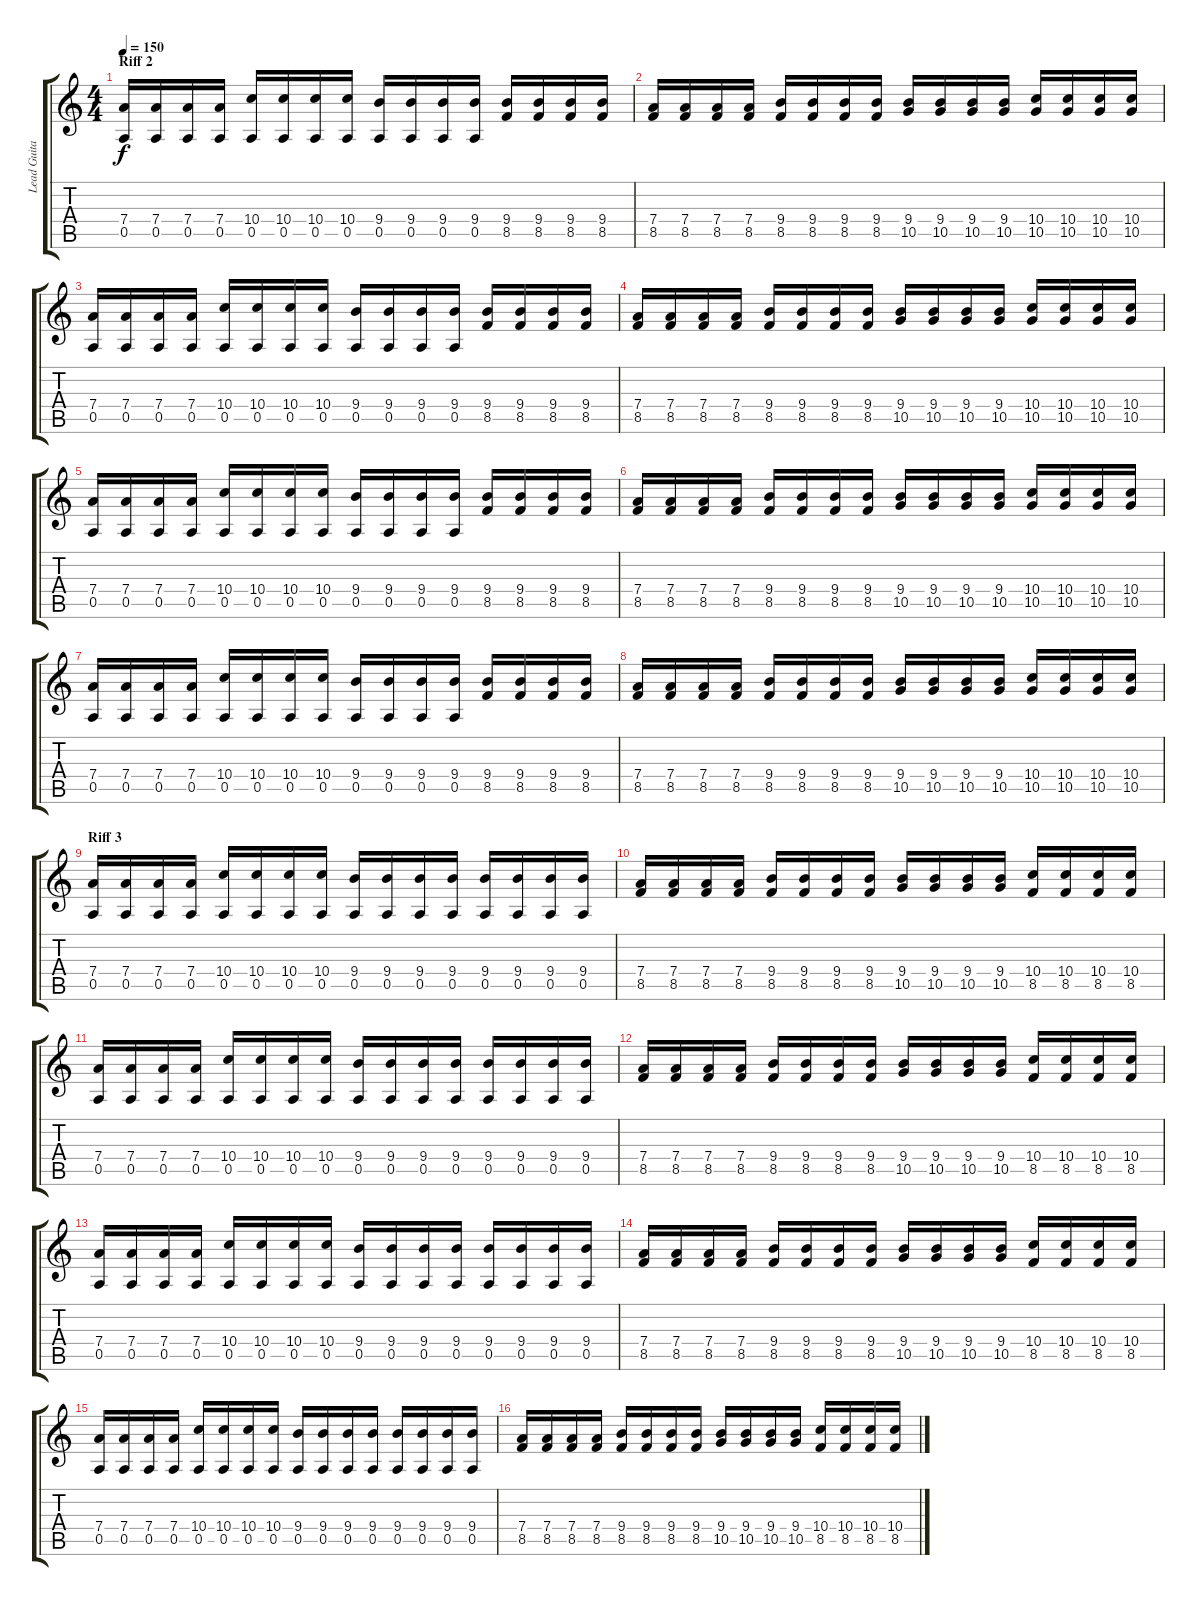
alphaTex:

\track ("Lead Guitar" "Lead Guita") {instrument overdrivenguitar}
\staff {score tabs}
\tuning (E4 B3 G3 D3 A2 E2) {hide}
\ts (4 4)
\section ("" "Riff 2")
\tempo 150
\clef g2
\ks c
(7.4 0.5).16{dy f} (7.4 0.5).16 (7.4 0.5).16 (7.4 0.5).16 (10.4 0.5).16 (10.4 0.5).16 (10.4 0.5).16 (10.4 0.5).16 (9.4 0.5).16 (9.4 0.5).16 (9.4 0.5).16 (9.4 0.5).16 (9.4 8.5).16 (9.4 8.5).16 (9.4 8.5).16 (9.4 8.5).16 |
(7.4 8.5).16 (7.4 8.5).16 (7.4 8.5).16 (7.4 8.5).16 (9.4 8.5).16 (9.4 8.5).16 (9.4 8.5).16 (9.4 8.5).16 (9.4 10.5).16 (9.4 10.5).16 (9.4 10.5).16 (9.4 10.5).16 (10.4 10.5).16 (10.4 10.5).16 (10.4 10.5).16 (10.4 10.5).16 |
(7.4 0.5).16 (7.4 0.5).16 (7.4 0.5).16 (7.4 0.5).16 (10.4 0.5).16 (10.4 0.5).16 (10.4 0.5).16 (10.4 0.5).16 (9.4 0.5).16 (9.4 0.5).16 (9.4 0.5).16 (9.4 0.5).16 (9.4 8.5).16 (9.4 8.5).16 (9.4 8.5).16 (9.4 8.5).16 |
(7.4 8.5).16 (7.4 8.5).16 (7.4 8.5).16 (7.4 8.5).16 (9.4 8.5).16 (9.4 8.5).16 (9.4 8.5).16 (9.4 8.5).16 (9.4 10.5).16 (9.4 10.5).16 (9.4 10.5).16 (9.4 10.5).16 (10.4 10.5).16 (10.4 10.5).16 (10.4 10.5).16 (10.4 10.5).16 |
(7.4 0.5).16 (7.4 0.5).16 (7.4 0.5).16 (7.4 0.5).16 (10.4 0.5).16 (10.4 0.5).16 (10.4 0.5).16 (10.4 0.5).16 (9.4 0.5).16 (9.4 0.5).16 (9.4 0.5).16 (9.4 0.5).16 (9.4 8.5).16 (9.4 8.5).16 (9.4 8.5).16 (9.4 8.5).16 |
(7.4 8.5).16 (7.4 8.5).16 (7.4 8.5).16 (7.4 8.5).16 (9.4 8.5).16 (9.4 8.5).16 (9.4 8.5).16 (9.4 8.5).16 (9.4 10.5).16 (9.4 10.5).16 (9.4 10.5).16 (9.4 10.5).16 (10.4 10.5).16 (10.4 10.5).16 (10.4 10.5).16 (10.4 10.5).16 |
(7.4 0.5).16 (7.4 0.5).16 (7.4 0.5).16 (7.4 0.5).16 (10.4 0.5).16 (10.4 0.5).16 (10.4 0.5).16 (10.4 0.5).16 (9.4 0.5).16 (9.4 0.5).16 (9.4 0.5).16 (9.4 0.5).16 (9.4 8.5).16 (9.4 8.5).16 (9.4 8.5).16 (9.4 8.5).16 |
(7.4 8.5).16 (7.4 8.5).16 (7.4 8.5).16 (7.4 8.5).16 (9.4 8.5).16 (9.4 8.5).16 (9.4 8.5).16 (9.4 8.5).16 (9.4 10.5).16 (9.4 10.5).16 (9.4 10.5).16 (9.4 10.5).16 (10.4 10.5).16 (10.4 10.5).16 (10.4 10.5).16 (10.4 10.5).16 |
\section ("" "Riff 3")
(7.4 0.5).16 (7.4 0.5).16 (7.4 0.5).16 (7.4 0.5).16 (10.4 0.5).16 (10.4 0.5).16 (10.4 0.5).16 (10.4 0.5).16 (9.4 0.5).16 (9.4 0.5).16 (9.4 0.5).16 (9.4 0.5).16 (9.4 0.5).16 (9.4 0.5).16 (9.4 0.5).16 (9.4 0.5).16 |
(7.4 8.5).16 (7.4 8.5).16 (7.4 8.5).16 (7.4 8.5).16 (9.4 8.5).16 (9.4 8.5).16 (9.4 8.5).16 (9.4 8.5).16 (9.4 10.5).16 (9.4 10.5).16 (9.4 10.5).16 (9.4 10.5).16 (10.4 8.5).16 (10.4 8.5).16 (10.4 8.5).16 (10.4 8.5).16 |
(7.4 0.5).16 (7.4 0.5).16 (7.4 0.5).16 (7.4 0.5).16 (10.4 0.5).16 (10.4 0.5).16 (10.4 0.5).16 (10.4 0.5).16 (9.4 0.5).16 (9.4 0.5).16 (9.4 0.5).16 (9.4 0.5).16 (9.4 0.5).16 (9.4 0.5).16 (9.4 0.5).16 (9.4 0.5).16 |
(7.4 8.5).16 (7.4 8.5).16 (7.4 8.5).16 (7.4 8.5).16 (9.4 8.5).16 (9.4 8.5).16 (9.4 8.5).16 (9.4 8.5).16 (9.4 10.5).16 (9.4 10.5).16 (9.4 10.5).16 (9.4 10.5).16 (10.4 8.5).16 (10.4 8.5).16 (10.4 8.5).16 (10.4 8.5).16 |
(7.4 0.5).16 (7.4 0.5).16 (7.4 0.5).16 (7.4 0.5).16 (10.4 0.5).16 (10.4 0.5).16 (10.4 0.5).16 (10.4 0.5).16 (9.4 0.5).16 (9.4 0.5).16 (9.4 0.5).16 (9.4 0.5).16 (9.4 0.5).16 (9.4 0.5).16 (9.4 0.5).16 (9.4 0.5).16 |
(7.4 8.5).16 (7.4 8.5).16 (7.4 8.5).16 (7.4 8.5).16 (9.4 8.5).16 (9.4 8.5).16 (9.4 8.5).16 (9.4 8.5).16 (9.4 10.5).16 (9.4 10.5).16 (9.4 10.5).16 (9.4 10.5).16 (10.4 8.5).16 (10.4 8.5).16 (10.4 8.5).16 (10.4 8.5).16 |
(7.4 0.5).16 (7.4 0.5).16 (7.4 0.5).16 (7.4 0.5).16 (10.4 0.5).16 (10.4 0.5).16 (10.4 0.5).16 (10.4 0.5).16 (9.4 0.5).16 (9.4 0.5).16 (9.4 0.5).16 (9.4 0.5).16 (9.4 0.5).16 (9.4 0.5).16 (9.4 0.5).16 (9.4 0.5).16 |
(7.4 8.5).16 (7.4 8.5).16 (7.4 8.5).16 (7.4 8.5).16 (9.4 8.5).16 (9.4 8.5).16 (9.4 8.5).16 (9.4 8.5).16 (9.4 10.5).16 (9.4 10.5).16 (9.4 10.5).16 (9.4 10.5).16 (10.4 8.5).16 (10.4 8.5).16 (10.4 8.5).16 (10.4 8.5).16
